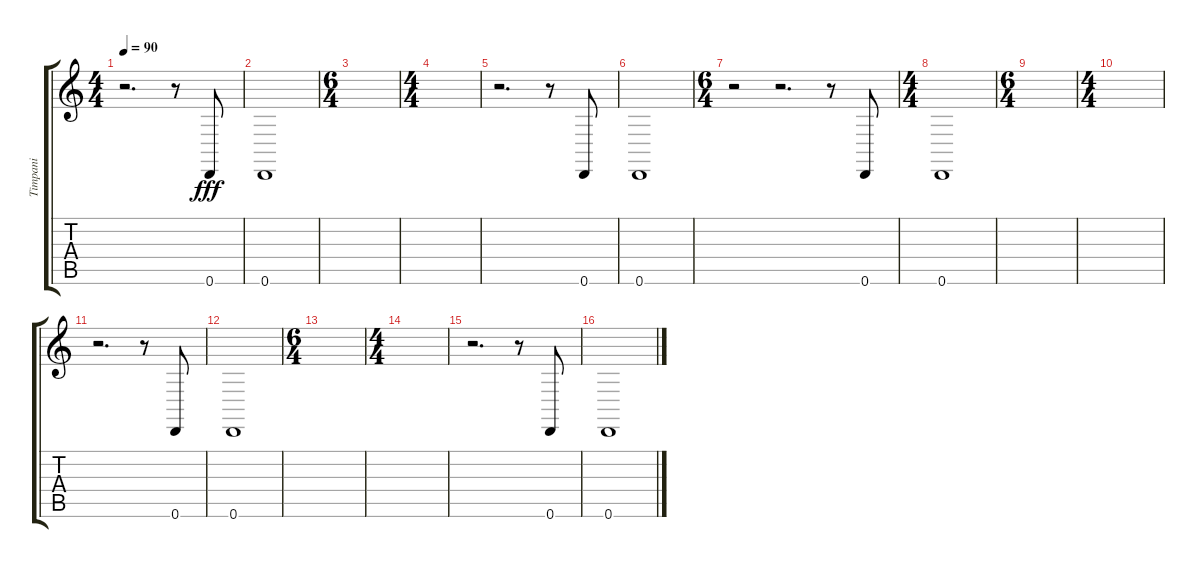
\track ("Timpani" "Timpani") {instrument timpani}
\staff {score tabs}
\tuning (D4 A3 F3 C3 G2 D2) {hide}
\ts (4 4)
\tempo 90
\clef g2
\ks c
r.2{d dy fff} r.8 0.6.8 |
0.6.1 |
\ts (6 4)
|
\ts (4 4)
|
r.2{d} r.8 0.6.8 |
0.6.1 |
\ts (6 4)
r.2 r.2{d} r.8 0.6.8 |
\ts (4 4)
0.6.1 |
\ts (6 4)
|
\ts (4 4)
|
r.2{d} r.8 0.6.8 |
0.6.1 |
\ts (6 4)
|
\ts (4 4)
|
r.2{d} r.8 0.6.8 |
0.6.1
